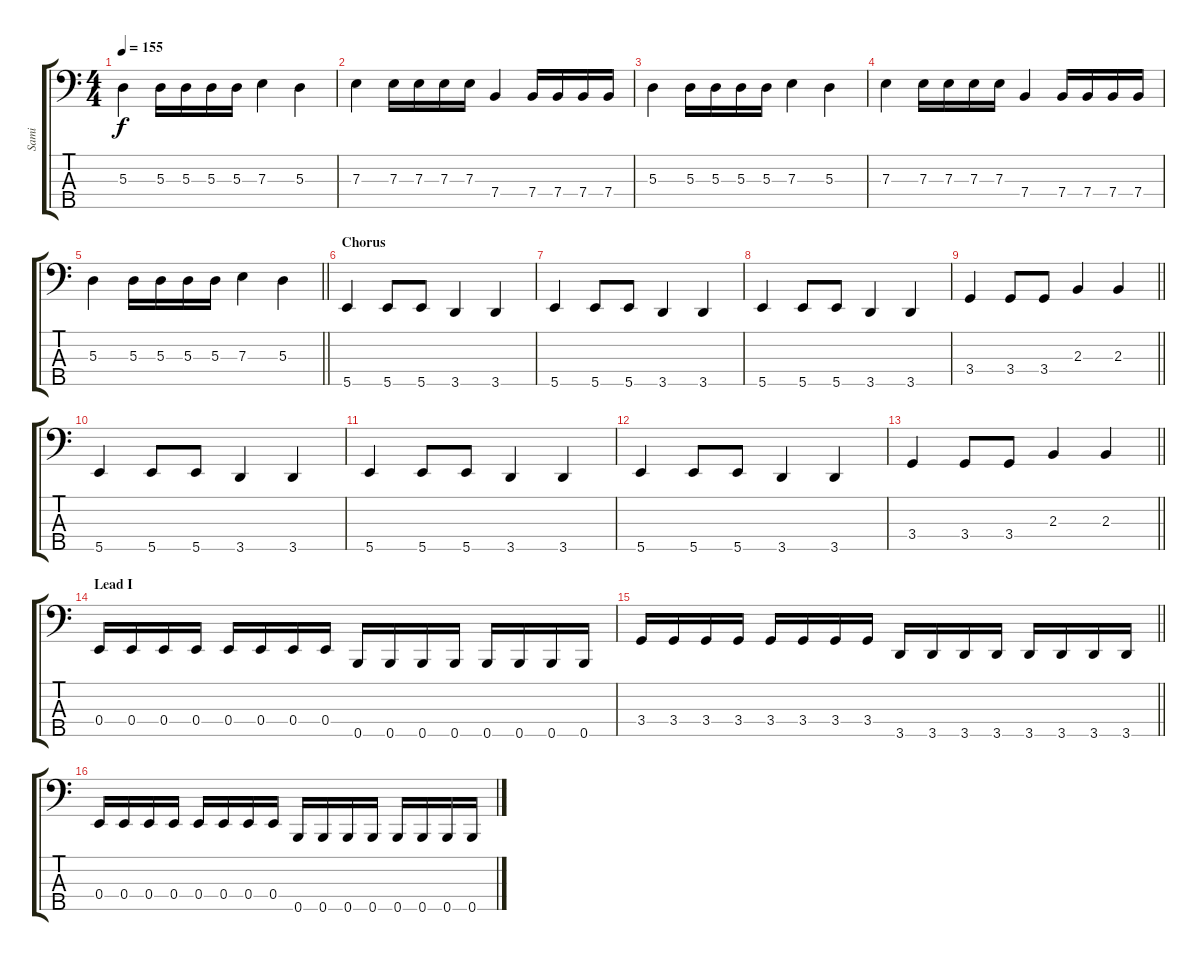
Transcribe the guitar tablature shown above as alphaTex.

\track ("Sami" "Sami") {instrument electricbassfinger}
\staff {score tabs}
\tuning (G2 D2 A1 E1 B0) {hide}
\ts (4 4)
\tempo 155
\clef f4
\ks c
5.3.4{dy f} 5.3.16 5.3.16 5.3.16 5.3.16 7.3.4 5.3.4 |
7.3.4 7.3.16 7.3.16 7.3.16 7.3.16 7.4.4 7.4.16 7.4.16 7.4.16 7.4.16 |
5.3.4 5.3.16 5.3.16 5.3.16 5.3.16 7.3.4 5.3.4 |
7.3.4 7.3.16 7.3.16 7.3.16 7.3.16 7.4.4 7.4.16 7.4.16 7.4.16 7.4.16 |
\barLineRight lightlight
5.3.4 5.3.16 5.3.16 5.3.16 5.3.16 7.3.4 5.3.4 |
\section ("" "Chorus")
5.5.4 5.5.8 5.5.8 3.5.4 3.5.4 |
5.5.4 5.5.8 5.5.8 3.5.4 3.5.4 |
5.5.4 5.5.8 5.5.8 3.5.4 3.5.4 |
\barLineRight lightlight
3.4.4 3.4.8 3.4.8 2.3.4 2.3.4 |
5.5.4 5.5.8 5.5.8 3.5.4 3.5.4 |
5.5.4 5.5.8 5.5.8 3.5.4 3.5.4 |
5.5.4 5.5.8 5.5.8 3.5.4 3.5.4 |
\barLineRight lightlight
3.4.4 3.4.8 3.4.8 2.3.4 2.3.4 |
\section ("" "Lead I")
0.4.16 0.4.16 0.4.16 0.4.16 0.4.16 0.4.16 0.4.16 0.4.16 0.5.16 0.5.16 0.5.16 0.5.16 0.5.16 0.5.16 0.5.16 0.5.16 |
\barLineRight lightlight
3.4.16 3.4.16 3.4.16 3.4.16 3.4.16 3.4.16 3.4.16 3.4.16 3.5.16 3.5.16 3.5.16 3.5.16 3.5.16 3.5.16 3.5.16 3.5.16 |
0.4.16 0.4.16 0.4.16 0.4.16 0.4.16 0.4.16 0.4.16 0.4.16 0.5.16 0.5.16 0.5.16 0.5.16 0.5.16 0.5.16 0.5.16 0.5.16
